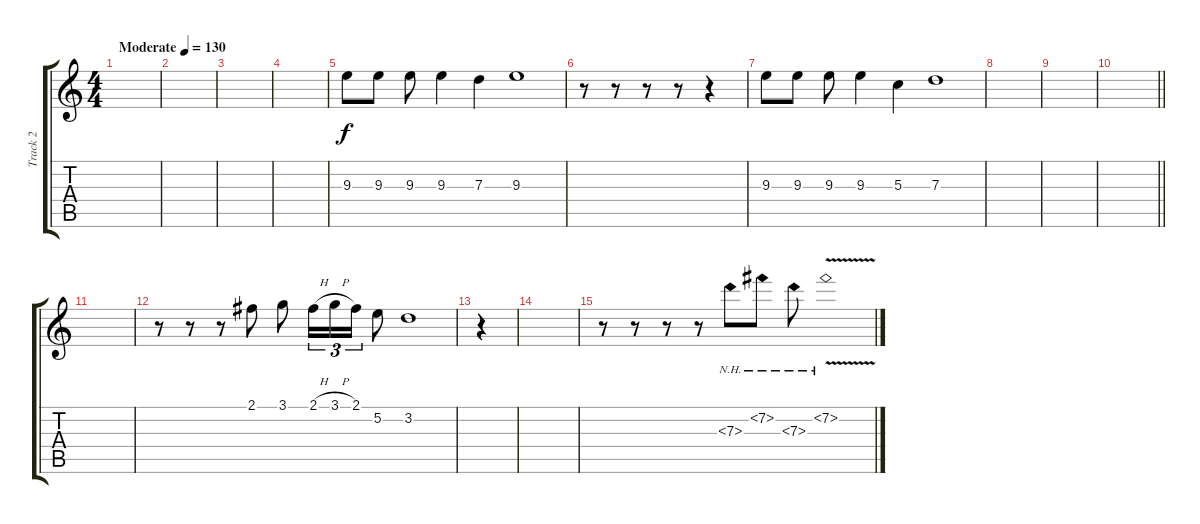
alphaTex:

\track ("Track 2" "Track 2") {instrument overdrivenguitar}
\staff {score tabs}
\tuning (E4 B3 G3 D3 A2 E2) {hide}
\ts (4 4)
\tempo (130 "Moderate")
\clef g2
\ks c
|
|
|
|
9.3.8 9.3.8 9.3.8 9.3.4 7.3.4 9.3.1 |
r.8 r.8 r.8 r.8 r.4 |
9.3.8 9.3.8 9.3.8 9.3.4 5.3.4 7.3.1 |
|
|
\barLineRight lightlight
|
|
r.8 r.8 r.8 2.1.8 3.1.8 2.1{h}.16{tu (3 2)} 3.1{h}.16{tu (3 2)} 2.1.16{tu (3 2)} 5.2.8 3.2.1 |
r.4 |
|
r.8 r.8 r.8 r.8 7.3{nh}.8 7.2{nh}.8 7.3{nh}.8 7.2{nh v}.1
